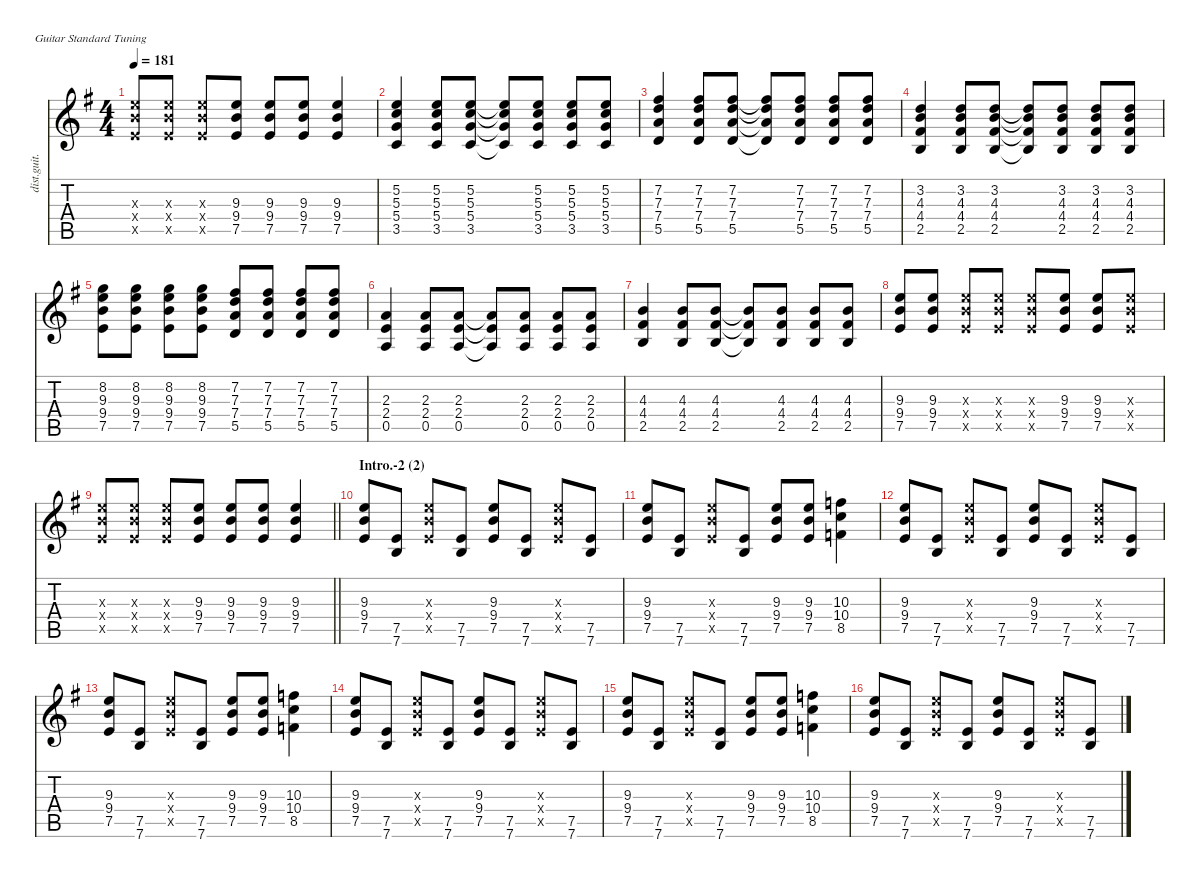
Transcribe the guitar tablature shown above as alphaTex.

\defaultSystemsLayout 4
\hideDynamics
\bracketExtendMode nobrackets
\track ("Guitar I" "dist.guit.") {instrument distortionguitar}
\staff {score tabs}
\tuning (E4 B3 G3 D3 A2 E2)
\ts (4 4)
\tempo 181
\clef g2
\ks g
(9.3{x acc forcenatural} 9.4{x acc forcenatural} 7.5{x acc forcenatural}).8{dy f} (9.3{x acc forcenatural} 9.4{x acc forcenatural} 7.5{x acc forcenatural}).8 (9.3{x acc forcenatural} 9.4{x acc forcenatural} 7.5{x acc forcenatural}).8 (9.3{acc forcenatural} 9.4{acc forcenatural} 7.5{acc forcenatural}).8 (9.3{acc forcenatural} 9.4{acc forcenatural} 7.5{acc forcenatural}).8 (9.3{acc forcenatural} 9.4{acc forcenatural} 7.5{acc forcenatural}).8 (9.3{acc forcenatural} 9.4{acc forcenatural} 7.5{acc forcenatural}).4 |
(5.2{acc forcenatural} 5.3{acc forcenatural} 5.4{acc forcenatural} 3.5{acc forcenatural}).4 (5.2{acc forcenatural} 5.3{acc forcenatural} 5.4{acc forcenatural} 3.5{acc forcenatural}).8 (5.2{acc forcenatural} 5.3{acc forcenatural} 5.4{acc forcenatural} 3.5{acc forcenatural}).8 (5.2{t acc forcenatural} 5.3{t acc forcenatural} 5.4{t acc forcenatural} 3.5{t acc forcenatural}).8 (5.2{acc forcenatural} 5.3{acc forcenatural} 5.4{acc forcenatural} 3.5{acc forcenatural}).8 (5.2{acc forcenatural} 5.3{acc forcenatural} 5.4{acc forcenatural} 3.5{acc forcenatural}).8 (5.2{acc forcenatural} 5.3{acc forcenatural} 5.4{acc forcenatural} 3.5{acc forcenatural}).8 |
(7.2{acc #} 7.3{acc forcenatural} 7.4{acc forcenatural} 5.5{acc forcenatural}).4 (7.2{acc #} 7.3{acc forcenatural} 7.4{acc forcenatural} 5.5{acc forcenatural}).8 (7.2{acc #} 7.3{acc forcenatural} 7.4{acc forcenatural} 5.5{acc forcenatural}).8 (7.2{t acc #} 7.3{t acc forcenatural} 7.4{t acc forcenatural} 5.5{t acc forcenatural}).8 (7.2{acc #} 7.3{acc forcenatural} 7.4{acc forcenatural} 5.5{acc forcenatural}).8 (7.2{acc #} 7.3{acc forcenatural} 7.4{acc forcenatural} 5.5{acc forcenatural}).8 (7.2{acc #} 7.3{acc forcenatural} 7.4{acc forcenatural} 5.5{acc forcenatural}).8 |
(3.2{acc forcenatural} 4.3{acc forcenatural} 4.4{acc #} 2.5{acc forcenatural}).4 (3.2{acc forcenatural} 4.3{acc forcenatural} 4.4{acc #} 2.5{acc forcenatural}).8 (3.2{acc forcenatural} 4.3{acc forcenatural} 4.4{acc #} 2.5{acc forcenatural}).8 (3.2{t acc forcenatural} 4.3{t acc forcenatural} 4.4{t acc #} 2.5{t acc forcenatural}).8 (3.2{acc forcenatural} 4.3{acc forcenatural} 4.4{acc #} 2.5{acc forcenatural}).8 (3.2{acc forcenatural} 4.3{acc forcenatural} 4.4{acc #} 2.5{acc forcenatural}).8 (3.2{acc forcenatural} 4.3{acc forcenatural} 4.4{acc #} 2.5{acc forcenatural}).8 |
(8.2{acc forcenatural} 9.3{acc forcenatural} 9.4{acc forcenatural} 7.5{acc forcenatural}).8 (8.2{acc forcenatural} 9.3{acc forcenatural} 9.4{acc forcenatural} 7.5{acc forcenatural}).8 (8.2{acc forcenatural} 9.3{acc forcenatural} 9.4{acc forcenatural} 7.5{acc forcenatural}).8 (8.2{acc forcenatural} 9.3{acc forcenatural} 9.4{acc forcenatural} 7.5{acc forcenatural}).8 (7.2{acc #} 7.3{acc forcenatural} 7.4{acc forcenatural} 5.5{acc forcenatural}).8 (7.2{acc #} 7.3{acc forcenatural} 7.4{acc forcenatural} 5.5{acc forcenatural}).8 (7.2{acc #} 7.3{acc forcenatural} 7.4{acc forcenatural} 5.5{acc forcenatural}).8 (7.2{acc #} 7.3{acc forcenatural} 7.4{acc forcenatural} 5.5{acc forcenatural}).8 |
(2.3{acc forcenatural} 2.4{acc forcenatural} 0.5{acc forcenatural}).4 (2.3{acc forcenatural} 2.4{acc forcenatural} 0.5{acc forcenatural}).8 (2.3{acc forcenatural} 2.4{acc forcenatural} 0.5{acc forcenatural}).8 (2.3{t acc forcenatural} 2.4{t acc forcenatural} 0.5{t acc forcenatural}).8 (2.3{acc forcenatural} 2.4{acc forcenatural} 0.5{acc forcenatural}).8 (2.3{acc forcenatural} 2.4{acc forcenatural} 0.5{acc forcenatural}).8 (2.3{acc forcenatural} 2.4{acc forcenatural} 0.5{acc forcenatural}).8 |
(4.3{acc forcenatural} 4.4{acc #} 2.5{acc forcenatural}).4 (4.3{acc forcenatural} 4.4{acc #} 2.5{acc forcenatural}).8 (4.3{acc forcenatural} 4.4{acc #} 2.5{acc forcenatural}).8 (4.3{t acc forcenatural} 4.4{t acc #} 2.5{t acc forcenatural}).8 (4.3{acc forcenatural} 4.4{acc #} 2.5{acc forcenatural}).8 (4.3{acc forcenatural} 4.4{acc #} 2.5{acc forcenatural}).8 (4.3{acc forcenatural} 4.4{acc #} 2.5{acc forcenatural}).8 |
(9.3{acc forcenatural} 9.4{acc forcenatural} 7.5{acc forcenatural}).8 (9.3{acc forcenatural} 9.4{acc forcenatural} 7.5{acc forcenatural}).8 (9.3{x acc forcenatural} 9.4{x acc forcenatural} 7.5{x acc forcenatural}).8 (9.3{x acc forcenatural} 9.4{x acc forcenatural} 7.5{x acc forcenatural}).8 (9.3{x acc forcenatural} 9.4{x acc forcenatural} 7.5{x acc forcenatural}).8 (9.3{acc forcenatural} 9.4{acc forcenatural} 7.5{acc forcenatural}).8 (9.3{acc forcenatural} 9.4{acc forcenatural} 7.5{acc forcenatural}).8 (9.3{x acc forcenatural} 9.4{x acc forcenatural} 7.5{x acc forcenatural}).8 |
\barLineRight lightlight
(9.3{x acc forcenatural} 9.4{x acc forcenatural} 7.5{x acc forcenatural}).8 (9.3{x acc forcenatural} 9.4{x acc forcenatural} 7.5{x acc forcenatural}).8 (9.3{x acc forcenatural} 9.4{x acc forcenatural} 7.5{x acc forcenatural}).8 (9.3{acc forcenatural} 9.4{acc forcenatural} 7.5{acc forcenatural}).8 (9.3{acc forcenatural} 9.4{acc forcenatural} 7.5{acc forcenatural}).8 (9.3{acc forcenatural} 9.4{acc forcenatural} 7.5{acc forcenatural}).8 (9.3{acc forcenatural} 9.4{acc forcenatural} 7.5{acc forcenatural}).4 |
\section ("" "Intro.-2 (2)")
(9.3{acc forcenatural} 9.4{acc forcenatural} 7.5{acc forcenatural}).8 (7.5{acc forcenatural} 7.6{acc forcenatural}).8 (9.3{x acc forcenatural} 9.4{x acc forcenatural} 7.5{x acc forcenatural}).8 (7.5{acc forcenatural} 7.6{acc forcenatural}).8 (9.3{acc forcenatural} 9.4{acc forcenatural} 7.5{acc forcenatural}).8 (7.5{acc forcenatural} 7.6{acc forcenatural}).8 (9.3{x acc forcenatural} 9.4{x acc forcenatural} 7.5{x acc forcenatural}).8 (7.5{acc forcenatural} 7.6{acc forcenatural}).8 |
(9.3{acc forcenatural} 9.4{acc forcenatural} 7.5{acc forcenatural}).8 (7.5{acc forcenatural} 7.6{acc forcenatural}).8 (9.3{x acc forcenatural} 9.4{x acc forcenatural} 7.5{x acc forcenatural}).8 (7.5{acc forcenatural} 7.6{acc forcenatural}).8 (9.3{acc forcenatural} 9.4{acc forcenatural} 7.5{acc forcenatural}).8 (9.3{acc forcenatural} 9.4{acc forcenatural} 7.5{acc forcenatural}).8 (10.3{acc forcenatural} 10.4{acc forcenatural} 8.5{acc forcenatural}).4 |
(9.3{acc forcenatural} 9.4{acc forcenatural} 7.5{acc forcenatural}).8 (7.5{acc forcenatural} 7.6{acc forcenatural}).8 (9.3{x acc forcenatural} 9.4{x acc forcenatural} 7.5{x acc forcenatural}).8 (7.5{acc forcenatural} 7.6{acc forcenatural}).8 (9.3{acc forcenatural} 9.4{acc forcenatural} 7.5{acc forcenatural}).8 (7.5{acc forcenatural} 7.6{acc forcenatural}).8 (9.3{x acc forcenatural} 9.4{x acc forcenatural} 7.5{x acc forcenatural}).8 (7.5{acc forcenatural} 7.6{acc forcenatural}).8 |
(9.3{acc forcenatural} 9.4{acc forcenatural} 7.5{acc forcenatural}).8 (7.5{acc forcenatural} 7.6{acc forcenatural}).8 (9.3{x acc forcenatural} 9.4{x acc forcenatural} 7.5{x acc forcenatural}).8 (7.5{acc forcenatural} 7.6{acc forcenatural}).8 (9.3{acc forcenatural} 9.4{acc forcenatural} 7.5{acc forcenatural}).8 (9.3{acc forcenatural} 9.4{acc forcenatural} 7.5{acc forcenatural}).8 (10.3{acc forcenatural} 10.4{acc forcenatural} 8.5{acc forcenatural}).4 |
(9.3{acc forcenatural} 9.4{acc forcenatural} 7.5{acc forcenatural}).8 (7.5{acc forcenatural} 7.6{acc forcenatural}).8 (9.3{x acc forcenatural} 9.4{x acc forcenatural} 7.5{x acc forcenatural}).8 (7.5{acc forcenatural} 7.6{acc forcenatural}).8 (9.3{acc forcenatural} 9.4{acc forcenatural} 7.5{acc forcenatural}).8 (7.5{acc forcenatural} 7.6{acc forcenatural}).8 (9.3{x acc forcenatural} 9.4{x acc forcenatural} 7.5{x acc forcenatural}).8 (7.5{acc forcenatural} 7.6{acc forcenatural}).8 |
(9.3{acc forcenatural} 9.4{acc forcenatural} 7.5{acc forcenatural}).8 (7.5{acc forcenatural} 7.6{acc forcenatural}).8 (9.3{x acc forcenatural} 9.4{x acc forcenatural} 7.5{x acc forcenatural}).8 (7.5{acc forcenatural} 7.6{acc forcenatural}).8 (9.3{acc forcenatural} 9.4{acc forcenatural} 7.5{acc forcenatural}).8 (9.3{acc forcenatural} 9.4{acc forcenatural} 7.5{acc forcenatural}).8 (10.3{acc forcenatural} 10.4{acc forcenatural} 8.5{acc forcenatural}).4 |
(9.3{acc forcenatural} 9.4{acc forcenatural} 7.5{acc forcenatural}).8 (7.5{acc forcenatural} 7.6{acc forcenatural}).8 (9.3{x acc forcenatural} 9.4{x acc forcenatural} 7.5{x acc forcenatural}).8 (7.5{acc forcenatural} 7.6{acc forcenatural}).8 (9.3{acc forcenatural} 9.4{acc forcenatural} 7.5{acc forcenatural}).8 (7.5{acc forcenatural} 7.6{acc forcenatural}).8 (9.3{x acc forcenatural} 9.4{x acc forcenatural} 7.5{x acc forcenatural}).8 (7.5{acc forcenatural} 7.6{acc forcenatural}).8
